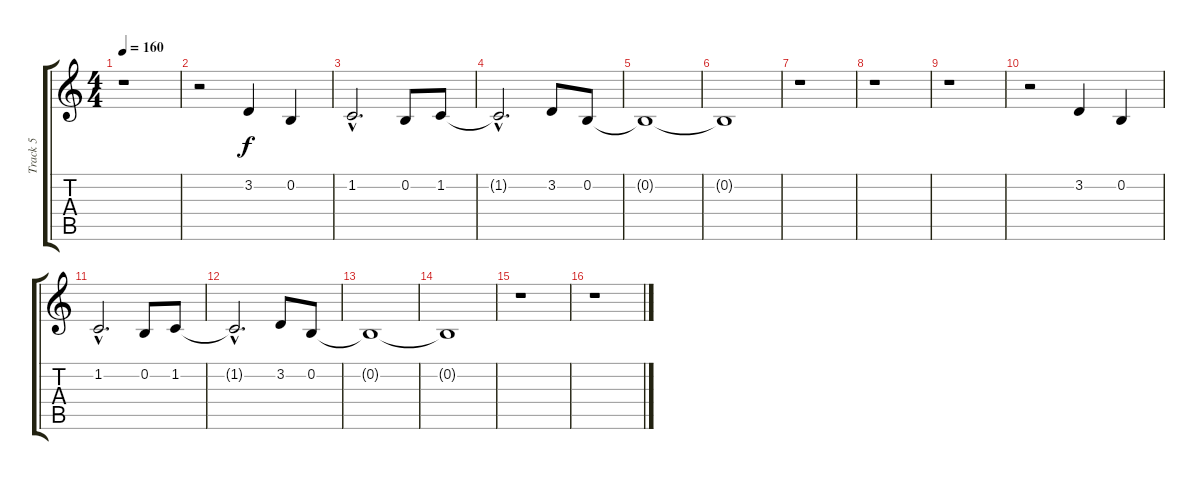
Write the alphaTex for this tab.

\track ("Track 5" "Track 5") {instrument drawbarorgan}
\staff {score tabs}
\tuning (E4 B3 G3 D3 A2 E2) {hide}
\ts (4 4)
\tempo 160
\clef g2
\ks c
r.1{dy f} |
r.2 3.2.4 0.2.4 |
1.2{hac}.2{d} 0.2.8 1.2.8 |
1.2{hac t}.2{d} 3.2.8 0.2.8 |
0.2{t}.1 |
0.2{t}.1 |
r.1 |
r.1 |
r.1 |
r.2 3.2.4 0.2.4 |
1.2{hac}.2{d} 0.2.8 1.2.8 |
1.2{hac t}.2{d} 3.2.8 0.2.8 |
0.2{t}.1 |
0.2{t}.1 |
r.1 |
r.1
